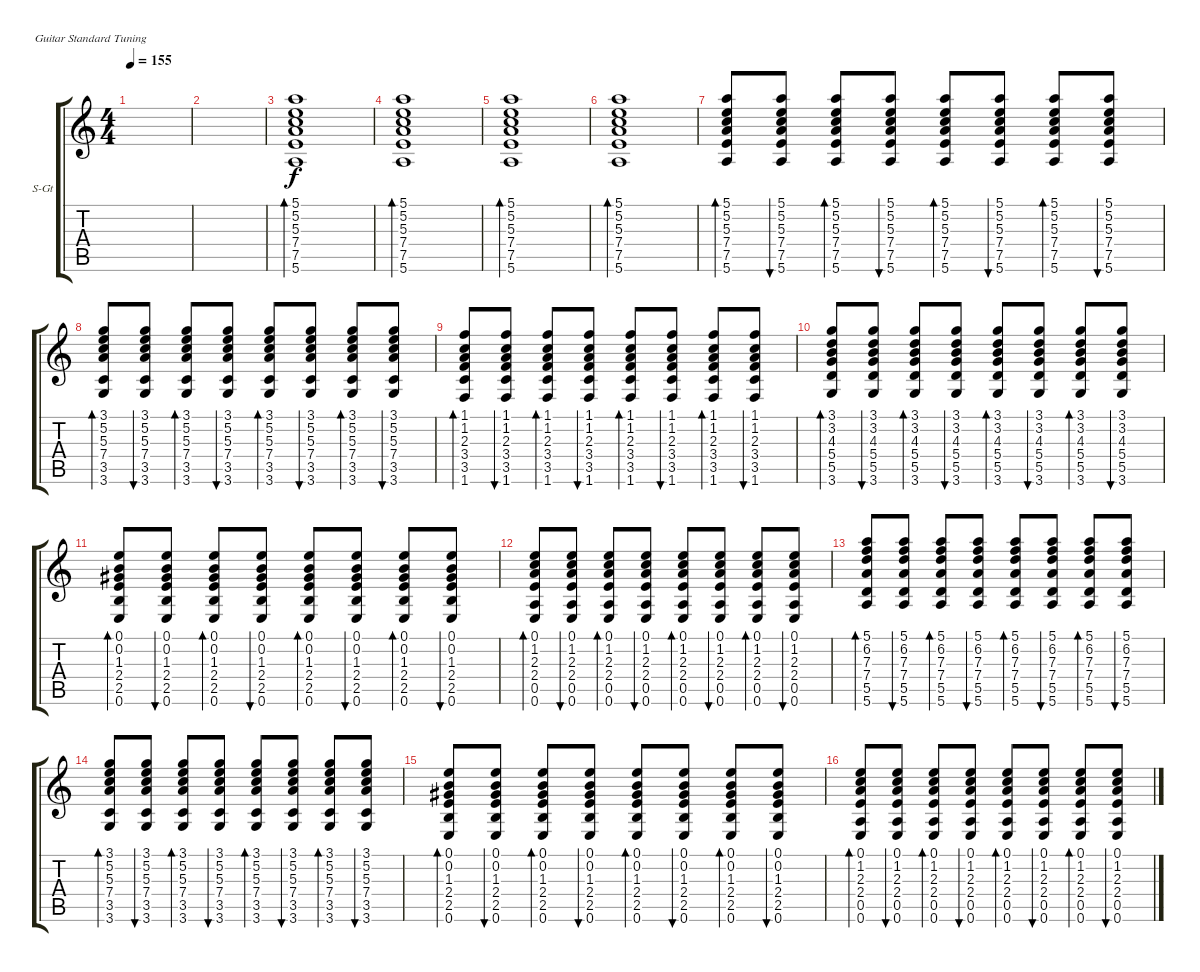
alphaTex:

\bracketExtendMode groupsimilarinstruments
\firstSystemTrackNameOrientation horizontal
\otherSystemsTrackNameOrientation horizontal
\track ("В. Бутусов (Ритм)" "S-Gt") {instrument acousticguitarsteel}
\staff {score tabs}
\tuning (E4 B3 G3 D3 A2 E2)
\ts (4 4)
\tempo 155
\clef g2
\scale
0.487395
\ks c
|
\scale
0.256303 |
\scale
0.256303 (5.6 7.5 7.4 5.3 5.2 5.1).1{bd 46} |
\scale
0.333333 (5.6 7.5 7.4 5.3 5.2 5.1).1{bd 46} |
\scale
0.333333 (5.6 7.5 7.4 5.3 5.2 5.1).1{bd 46} |
\scale
0.333333 (5.6 7.5 7.4 5.3 5.2 5.1).1{bd 46} |
\scale
0.333333 (5.6 7.5 7.4 5.3 5.2 5.1).8{bd 46} (5.6 7.5 7.4 5.3 5.2 5.1).8{bu 45} (5.6 7.5 7.4 5.3 5.2 5.1).8{bd 46} (5.6 7.5 7.4 5.3 5.2 5.1).8{bu 45} (5.6 7.5 7.4 5.3 5.2 5.1).8{bd 46} (5.6 7.5 7.4 5.3 5.2 5.1).8{bu 45} (5.6 7.5 7.4 5.3 5.2 5.1).8{bd 46} (5.6 7.5 7.4 5.3 5.2 5.1).8{bu 45} |
\scale
0.333333 (3.6 3.5 7.4 5.3 5.2 3.1).8{bd 46} (3.6 3.5 7.4 5.3 5.2 3.1).8{bu 48} (3.6 3.5 7.4 5.3 5.2 3.1).8{bd 46} (3.6 3.5 7.4 5.3 5.2 3.1).8{bu 48} (3.6 3.5 7.4 5.3 5.2 3.1).8{bd 46} (3.6 3.5 7.4 5.3 5.2 3.1).8{bu 48} (3.6 3.5 7.4 5.3 5.2 3.1).8{bd 46} (3.6 3.5 7.4 5.3 5.2 3.1).8{bu 48} |
\scale
0.333333 (1.6 3.5 3.4 2.3 1.2 1.1).8{bd 46} (1.6 3.5 3.4 2.3 1.2 1.1).8{bu 48} (1.6 3.5 3.4 2.3 1.2 1.1).8{bd 46} (1.6 3.5 3.4 2.3 1.2 1.1).8{bu 48} (1.6 3.5 3.4 2.3 1.2 1.1).8{bd 46} (1.6 3.5 3.4 2.3 1.2 1.1).8{bu 48} (1.6 3.5 3.4 2.3 1.2 1.1).8{bd 46} (1.6 3.5 3.4 2.3 1.2 1.1).8{bu 48} |
\scale
0.333333 (3.6 5.5 5.4 4.3 3.2 3.1).8{bd 46} (3.6 5.5 5.4 4.3 3.2 3.1).8{bu 48} (3.6 5.5 5.4 4.3 3.2 3.1).8{bd 46} (3.6 5.5 5.4 4.3 3.2 3.1).8{bu 48} (3.6 5.5 5.4 4.3 3.2 3.1).8{bd 46} (3.6 5.5 5.4 4.3 3.2 3.1).8{bu 48} (3.6 5.5 5.4 4.3 3.2 3.1).8{bd 46} (3.6 5.5 5.4 4.3 3.2 3.1).8{bu 48} |
\scale
0.333333 (0.6 2.5 2.4 1.3 0.2 0.1).8{bd 46} (0.6 2.5 2.4 1.3 0.2 0.1).8{bu 48} (0.6 2.5 2.4 1.3 0.2 0.1).8{bd 46} (0.6 2.5 2.4 1.3 0.2 0.1).8{bu 48} (0.6 2.5 2.4 1.3 0.2 0.1).8{bd 46} (0.6 2.5 2.4 1.3 0.2 0.1).8{bu 48} (0.6 2.5 2.4 1.3 0.2 0.1).8{bd 46} (0.6 2.5 2.4 1.3 0.2 0.1).8{bu 48} |
\scale
0.333333 (0.6 0.5 2.4 2.3 1.2 0.1).8{bd 46} (0.6 0.5 2.4 2.3 1.2 0.1).8{bu 48} (0.6 0.5 2.4 2.3 1.2 0.1).8{bd 46} (0.6 0.5 2.4 2.3 1.2 0.1).8{bu 48} (0.6 0.5 2.4 2.3 1.2 0.1).8{bd 46} (0.6 0.5 2.4 2.3 1.2 0.1).8{bu 48} (0.6 0.5 2.4 2.3 1.2 0.1).8{bd 46} (0.6 0.5 2.4 2.3 1.2 0.1).8{bu 48} |
\scale
0.333333 (5.6 5.5 7.4 7.3 6.2 5.1).8{bd 46} (5.6 5.5 7.4 7.3 6.2 5.1).8{bu 48} (5.6 5.5 7.4 7.3 6.2 5.1).8{bd 46} (5.6 5.5 7.4 7.3 6.2 5.1).8{bu 48} (5.6 5.5 7.4 7.3 6.2 5.1).8{bd 46} (5.6 5.5 7.4 7.3 6.2 5.1).8{bu 48} (5.6 5.5 7.4 7.3 6.2 5.1).8{bd 46} (5.6 5.5 7.4 7.3 6.2 5.1).8{bu 48} |
\scale
0.333333 (3.6 3.5 7.4 5.3 5.2 3.1).8{bd 46} (3.6 3.5 7.4 5.3 5.2 3.1).8{bu 48} (3.6 3.5 7.4 5.3 5.2 3.1).8{bd 46} (3.6 3.5 7.4 5.3 5.2 3.1).8{bu 48} (3.6 3.5 7.4 5.3 5.2 3.1).8{bd 46} (3.6 3.5 7.4 5.3 5.2 3.1).8{bu 48} (3.6 3.5 7.4 5.3 5.2 3.1).8{bd 46} (3.6 3.5 7.4 5.3 5.2 3.1).8{bu 48} |
\scale
0.333333 (0.6 2.5 2.4 1.3 0.2 0.1).8{bd 46} (0.6 2.5 2.4 1.3 0.2 0.1).8{bu 48} (0.6 2.5 2.4 1.3 0.2 0.1).8{bd 46} (0.6 2.5 2.4 1.3 0.2 0.1).8{bu 48} (0.6 2.5 2.4 1.3 0.2 0.1).8{bd 46} (0.6 2.5 2.4 1.3 0.2 0.1).8{bu 48} (0.6 2.5 2.4 1.3 0.2 0.1).8{bd 46} (0.6 2.5 2.4 1.3 0.2 0.1).8{bu 48} |
\scale
0.333333 (0.6 0.5 2.4 2.3 1.2 0.1).8{bd 46} (0.6 0.5 2.4 2.3 1.2 0.1).8{bu 48} (0.6 0.5 2.4 2.3 1.2 0.1).8{bd 46} (0.6 0.5 2.4 2.3 1.2 0.1).8{bu 48} (0.6 0.5 2.4 2.3 1.2 0.1).8{bd 46} (0.6 0.5 2.4 2.3 1.2 0.1).8{bu 48} (0.6 0.5 2.4 2.3 1.2 0.1).8{bd 46} (0.6 0.5 2.4 2.3 1.2 0.1).8{bu 48}
